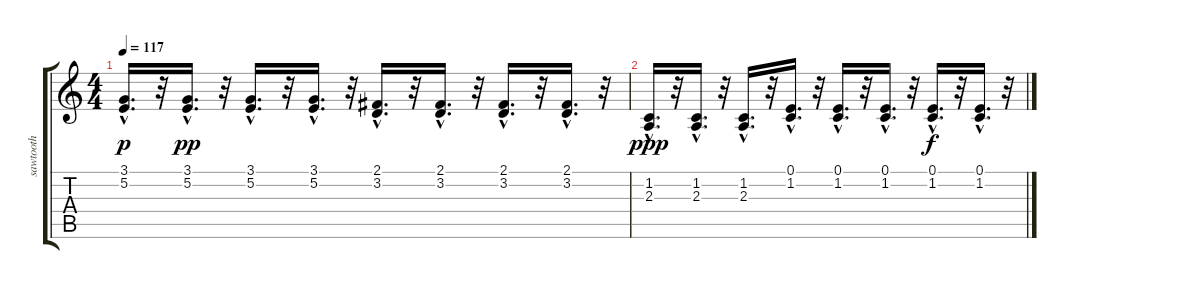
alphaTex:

\track ("sawtooth" "sawtooth") {instrument lead2sawtooth}
\staff {score tabs}
\tuning (E4 B3 G3 D3 A2 E2) {hide}
\ts (4 4)
\tempo 117
\clef g2
\ks c
(3.1{hac} 5.2{hac}).16{d dy p} r.32 (3.1{hac} 5.2{hac}).16{d dy pp} r.32 (3.1{hac} 5.2{hac}).16{d} r.32 (3.1{hac} 5.2{hac}).16{d} r.32 (2.1{hac} 3.2{hac}).16{d} r.32 (2.1{hac} 3.2{hac}).16{d} r.32 (2.1{hac} 3.2{hac}).16{d} r.32 (2.1{hac} 3.2{hac}).16{d} r.32 |
(1.2{hac} 2.3{hac}).16{d dy ppp} r.32 (1.2{hac} 2.3{hac}).16{d} r.32 (1.2{hac} 2.3{hac}).16{d} r.32 (0.1{hac} 1.2{hac}).16{d} r.32 (0.1{hac} 1.2{hac}).16{d} r.32 (0.1{hac} 1.2{hac}).16{d} r.32 (0.1{hac} 1.2{hac}).16{d dy f} r.32 (0.1{hac} 1.2{hac}).16{d} r.32
